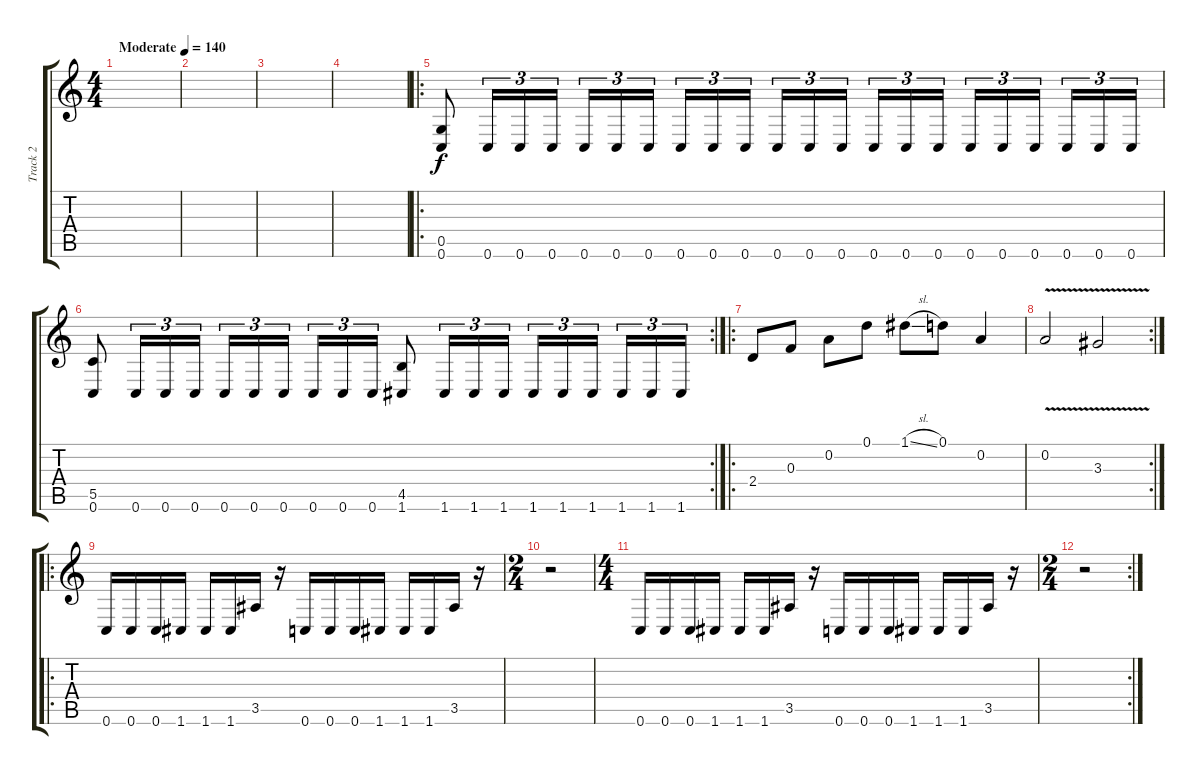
\track ("Track 2" "Track 2") {instrument distortionguitar}
\staff {score tabs}
\tuning (D4 A3 F3 C3 G2 C2) {hide}
\ts (4 4)
\tempo (140 "Moderate")
\clef g2
\ks c
|
|
|
|
\ro
(0.5 0.6).8 0.6.16{tu (3 2)} 0.6.16{tu (3 2)} 0.6.16{tu (3 2)} 0.6.16{tu (3 2)} 0.6.16{tu (3 2)} 0.6.16{tu (3 2) beam splitsecondary} 0.6.16{tu (3 2)} 0.6.16{tu (3 2)} 0.6.16{tu (3 2)} 0.6.16{tu (3 2)} 0.6.16{tu (3 2)} 0.6.16{tu (3 2) beam splitsecondary} 0.6.16{tu (3 2)} 0.6.16{tu (3 2)} 0.6.16{tu (3 2)} 0.6.16{tu (3 2)} 0.6.16{tu (3 2)} 0.6.16{tu (3 2) beam splitsecondary} 0.6.16{tu (3 2)} 0.6.16{tu (3 2)} 0.6.16{tu (3 2)} |
\rc 2
(5.5 0.6).8 0.6.16{tu (3 2)} 0.6.16{tu (3 2)} 0.6.16{tu (3 2)} 0.6.16{tu (3 2)} 0.6.16{tu (3 2)} 0.6.16{tu (3 2) beam splitsecondary} 0.6.16{tu (3 2)} 0.6.16{tu (3 2)} 0.6.16{tu (3 2)} (4.5 1.6).8 1.6.16{tu (3 2)} 1.6.16{tu (3 2)} 1.6.16{tu (3 2)} 1.6.16{tu (3 2)} 1.6.16{tu (3 2)} 1.6.16{tu (3 2) beam splitsecondary} 1.6.16{tu (3 2)} 1.6.16{tu (3 2)} 1.6.16{tu (3 2)} |
\ro
2.4.8 0.3.8 0.2.8 0.1.8 1.1{sl}.8 0.1.8 0.2.4 |
\rc 2
0.2{v}.2 3.3{v}.2 |
\ro
0.6.16 0.6.16 0.6.16 1.6.16 1.6.16 1.6.16 3.5.16 r.16 0.6.16 0.6.16 0.6.16 1.6.16 1.6.16 1.6.16 3.5.16 r.16 |
\ts (2 4)
r.2 |
\ts (4 4)
0.6.16 0.6.16 0.6.16 1.6.16 1.6.16 1.6.16 3.5.16 r.16 0.6.16 0.6.16 0.6.16 1.6.16 1.6.16 1.6.16 3.5.16 r.16 |
\rc 2
\ts (2 4)
r.2
